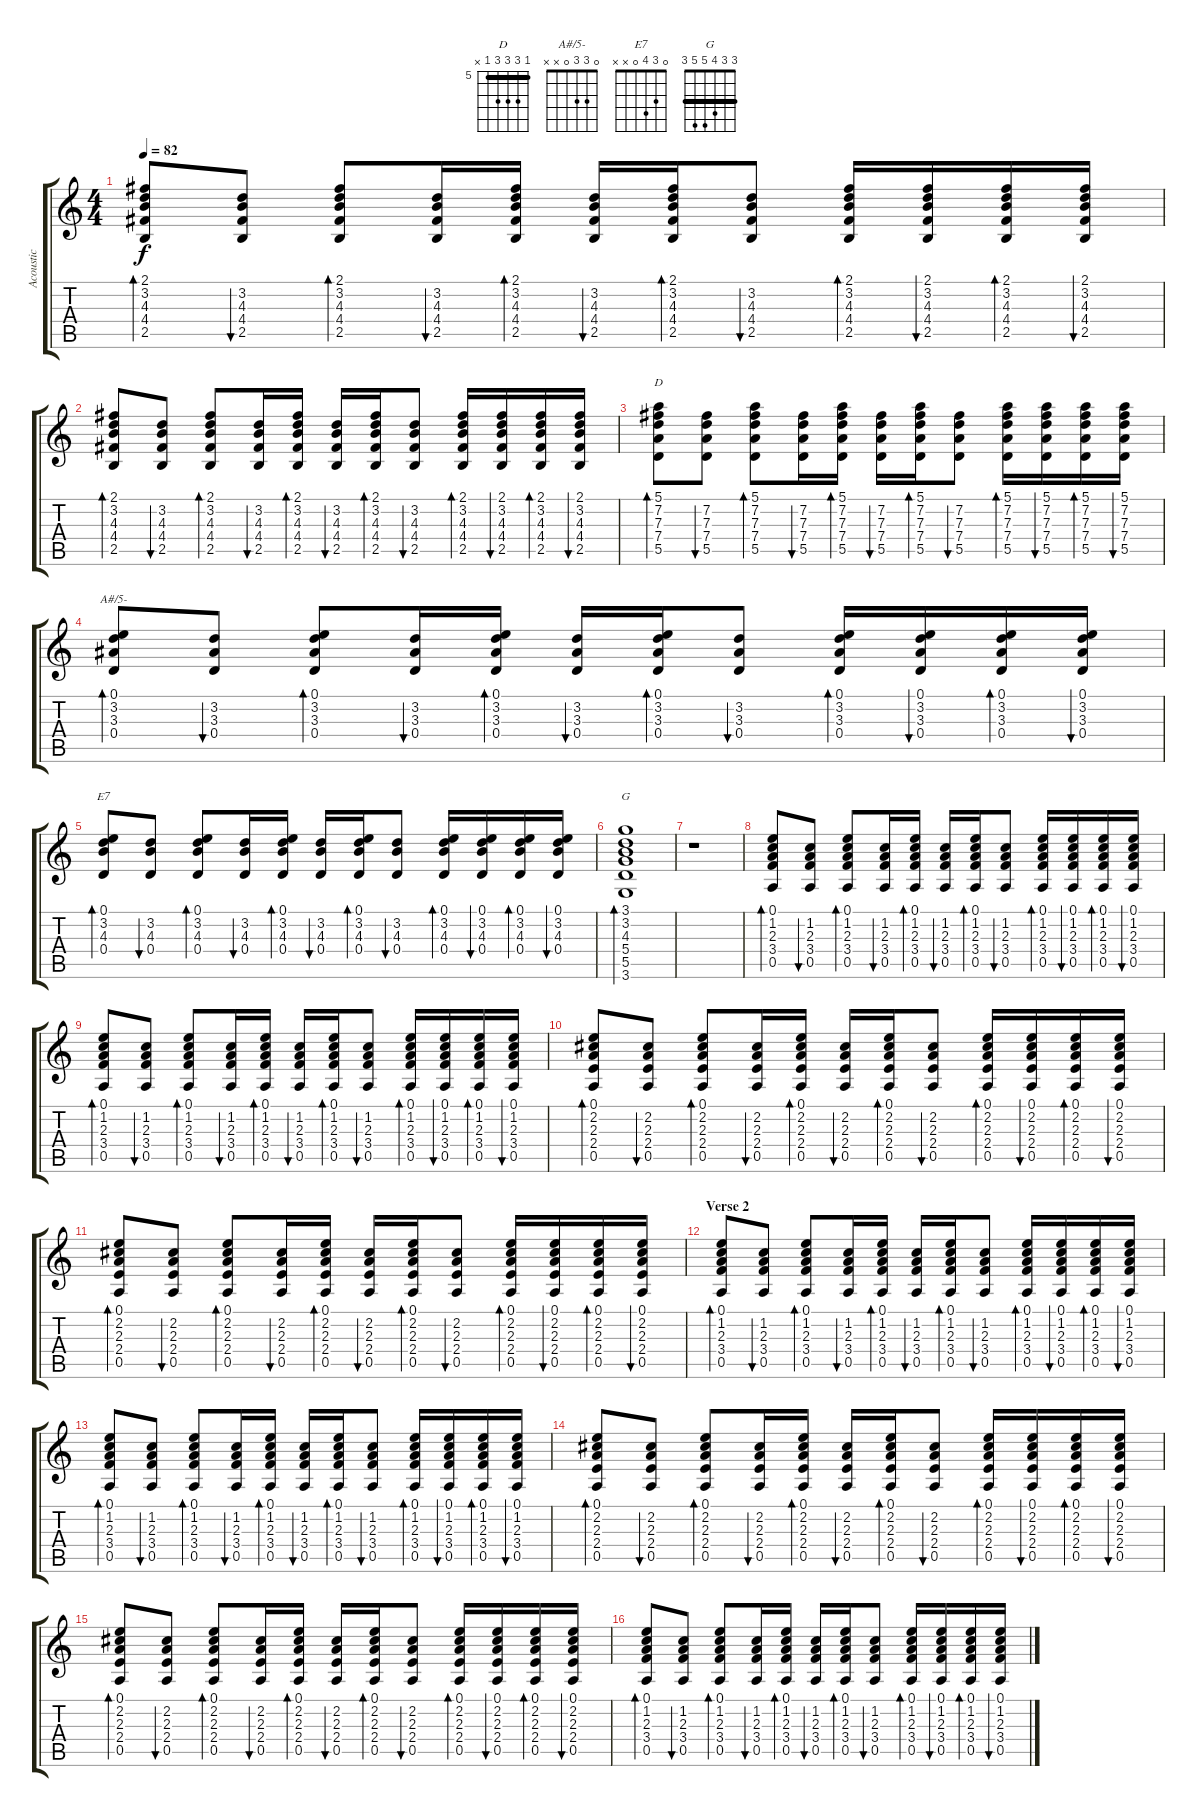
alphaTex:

\track ("Acoustic" "Acoustic") {instrument acousticguitarsteel}
\staff {score tabs}
\tuning (E4 B3 G3 D3 A2 E2) {hide}
\chord ("D" 5 7 7 7 5 x) {firstfret 5 barre 5}
\chord ("A#/5-" 0 3 3 0 x x)
\chord ("E7" 0 3 4 0 x x)
\chord ("G" 3 3 4 5 5 3) {barre 3}
\ts (4 4)
\tempo 82
\clef g2
\ks c
(2.1 3.2 4.3 4.4 2.5).8{bd 60 dy f} (3.2 4.3 4.4 2.5).8{bu 60} (2.1 3.2 4.3 4.4 2.5).8{bd 60} (3.2 4.3 4.4 2.5).16{bu 60} (2.1 3.2 4.3 4.4 2.5).16{bd 60} (3.2 4.3 4.4 2.5).16{bu 60} (2.1 3.2 4.3 4.4 2.5).16{bd 60} (3.2 4.3 4.4 2.5).8{bu 60} (2.1 3.2 4.3 4.4 2.5).16{bd 60} (2.1 3.2 4.3 4.4 2.5).16{bu 60} (2.1 3.2 4.3 4.4 2.5).16{bd 60} (2.1 3.2 4.3 4.4 2.5).16{bu 60} |
(2.1 3.2 4.3 4.4 2.5).8{bd 60} (3.2 4.3 4.4 2.5).8{bu 60} (2.1 3.2 4.3 4.4 2.5).8{bd 60} (3.2 4.3 4.4 2.5).16{bu 60} (2.1 3.2 4.3 4.4 2.5).16{bd 60} (3.2 4.3 4.4 2.5).16{bu 60} (2.1 3.2 4.3 4.4 2.5).16{bd 60} (3.2 4.3 4.4 2.5).8{bu 60} (2.1 3.2 4.3 4.4 2.5).16{bd 60} (2.1 3.2 4.3 4.4 2.5).16{bu 60} (2.1 3.2 4.3 4.4 2.5).16{bd 60} (2.1 3.2 4.3 4.4 2.5).16{bu 60} |
(5.1 7.2 7.3 7.4 5.5).8{bd 60 ch "D"} (7.2 7.3 7.4 5.5).8{bu 60} (5.1 7.2 7.3 7.4 5.5).8{bd 60} (7.2 7.3 7.4 5.5).16{bu 60} (5.1 7.2 7.3 7.4 5.5).16{bd 60} (7.2 7.3 7.4 5.5).16{bu 60} (5.1 7.2 7.3 7.4 5.5).16{bd 60} (7.2 7.3 7.4 5.5).8{bu 60} (5.1 7.2 7.3 7.4 5.5).16{bd 60} (5.1 7.2 7.3 7.4 5.5).16{bu 60} (5.1 7.2 7.3 7.4 5.5).16{bd 60} (5.1 7.2 7.3 7.4 5.5).16{bu 60} |
(0.1 3.2 3.3 0.4).8{bd 60 ch "A#/5-"} (3.2 3.3 0.4).8{bu 60} (0.1 3.2 3.3 0.4).8{bd 60} (3.2 3.3 0.4).16{bu 60} (0.1 3.2 3.3 0.4).16{bd 60} (3.2 3.3 0.4).16{bu 60} (0.1 3.2 3.3 0.4).16{bd 60} (3.2 3.3 0.4).8{bu 60} (0.1 3.2 3.3 0.4).16{bd 60} (0.1 3.2 3.3 0.4).16{bu 60} (0.1 3.2 3.3 0.4).16{bd 60} (0.1 3.2 3.3 0.4).16{bu 60} |
(0.1 3.2 4.3 0.4).8{bd 60 ch "E7"} (3.2 4.3 0.4).8{bu 60} (0.1 3.2 4.3 0.4).8{bd 60} (3.2 4.3 0.4).16{bu 60} (0.1 3.2 4.3 0.4).16{bd 60} (3.2 4.3 0.4).16{bu 60} (0.1 3.2 4.3 0.4).16{bd 60} (3.2 4.3 0.4).8{bu 60} (0.1 3.2 4.3 0.4).16{bd 60} (0.1 3.2 4.3 0.4).16{bu 60} (0.1 3.2 4.3 0.4).16{bd 60} (0.1 3.2 4.3 0.4).16{bu 60} |
(3.1 3.2 4.3 5.4 5.5 3.6).1{bd 120 ch "G"} |
r.1 |
(0.1 1.2 2.3 3.4 0.5).8{bd 60} (1.2 2.3 3.4 0.5).8{bu 60} (0.1 1.2 2.3 3.4 0.5).8{bd 60} (1.2 2.3 3.4 0.5).16{bu 60} (0.1 1.2 2.3 3.4 0.5).16{bd 60} (1.2 2.3 3.4 0.5).16{bu 60} (0.1 1.2 2.3 3.4 0.5).16{bd 60} (1.2 2.3 3.4 0.5).8{bu 60} (0.1 1.2 2.3 3.4 0.5).16{bd 60} (0.1 1.2 2.3 3.4 0.5).16{bu 60} (0.1 1.2 2.3 3.4 0.5).16{bd 60} (0.1 1.2 2.3 3.4 0.5).16{bu 60} |
(0.1 1.2 2.3 3.4 0.5).8{bd 60} (1.2 2.3 3.4 0.5).8{bu 60} (0.1 1.2 2.3 3.4 0.5).8{bd 60} (1.2 2.3 3.4 0.5).16{bu 60} (0.1 1.2 2.3 3.4 0.5).16{bd 60} (1.2 2.3 3.4 0.5).16{bu 60} (0.1 1.2 2.3 3.4 0.5).16{bd 60} (1.2 2.3 3.4 0.5).8{bu 60} (0.1 1.2 2.3 3.4 0.5).16{bd 60} (0.1 1.2 2.3 3.4 0.5).16{bu 60} (0.1 1.2 2.3 3.4 0.5).16{bd 60} (0.1 1.2 2.3 3.4 0.5).16{bu 60} |
(0.1 2.2 2.3 2.4 0.5).8{bd 60} (2.2 2.3 2.4 0.5).8{bu 60} (0.1 2.2 2.3 2.4 0.5).8{bd 60} (2.2 2.3 2.4 0.5).16{bu 60} (0.1 2.2 2.3 2.4 0.5).16{bd 60} (2.2 2.3 2.4 0.5).16{bu 60} (0.1 2.2 2.3 2.4 0.5).16{bd 60} (2.2 2.3 2.4 0.5).8{bu 60} (0.1 2.2 2.3 2.4 0.5).16{bd 60} (0.1 2.2 2.3 2.4 0.5).16{bu 60} (0.1 2.2 2.3 2.4 0.5).16{bd 60} (0.1 2.2 2.3 2.4 0.5).16{bu 60} |
(0.1 2.2 2.3 2.4 0.5).8{bd 60} (2.2 2.3 2.4 0.5).8{bu 60} (0.1 2.2 2.3 2.4 0.5).8{bd 60} (2.2 2.3 2.4 0.5).16{bu 60} (0.1 2.2 2.3 2.4 0.5).16{bd 60} (2.2 2.3 2.4 0.5).16{bu 60} (0.1 2.2 2.3 2.4 0.5).16{bd 60} (2.2 2.3 2.4 0.5).8{bu 60} (0.1 2.2 2.3 2.4 0.5).16{bd 60} (0.1 2.2 2.3 2.4 0.5).16{bu 60} (0.1 2.2 2.3 2.4 0.5).16{bd 60} (0.1 2.2 2.3 2.4 0.5).16{bu 60} |
\section ("" "Verse 2")
(0.1 1.2 2.3 3.4 0.5).8{bd 60} (1.2 2.3 3.4 0.5).8{bu 60} (0.1 1.2 2.3 3.4 0.5).8{bd 60} (1.2 2.3 3.4 0.5).16{bu 60} (0.1 1.2 2.3 3.4 0.5).16{bd 60} (1.2 2.3 3.4 0.5).16{bu 60} (0.1 1.2 2.3 3.4 0.5).16{bd 60} (1.2 2.3 3.4 0.5).8{bu 60} (0.1 1.2 2.3 3.4 0.5).16{bd 60} (0.1 1.2 2.3 3.4 0.5).16{bu 60} (0.1 1.2 2.3 3.4 0.5).16{bd 60} (0.1 1.2 2.3 3.4 0.5).16{bu 60} |
(0.1 1.2 2.3 3.4 0.5).8{bd 60} (1.2 2.3 3.4 0.5).8{bu 60} (0.1 1.2 2.3 3.4 0.5).8{bd 60} (1.2 2.3 3.4 0.5).16{bu 60} (0.1 1.2 2.3 3.4 0.5).16{bd 60} (1.2 2.3 3.4 0.5).16{bu 60} (0.1 1.2 2.3 3.4 0.5).16{bd 60} (1.2 2.3 3.4 0.5).8{bu 60} (0.1 1.2 2.3 3.4 0.5).16{bd 60} (0.1 1.2 2.3 3.4 0.5).16{bu 60} (0.1 1.2 2.3 3.4 0.5).16{bd 60} (0.1 1.2 2.3 3.4 0.5).16{bu 60} |
(0.1 2.2 2.3 2.4 0.5).8{bd 60} (2.2 2.3 2.4 0.5).8{bu 60} (0.1 2.2 2.3 2.4 0.5).8{bd 60} (2.2 2.3 2.4 0.5).16{bu 60} (0.1 2.2 2.3 2.4 0.5).16{bd 60} (2.2 2.3 2.4 0.5).16{bu 60} (0.1 2.2 2.3 2.4 0.5).16{bd 60} (2.2 2.3 2.4 0.5).8{bu 60} (0.1 2.2 2.3 2.4 0.5).16{bd 60} (0.1 2.2 2.3 2.4 0.5).16{bu 60} (0.1 2.2 2.3 2.4 0.5).16{bd 60} (0.1 2.2 2.3 2.4 0.5).16{bu 60} |
(0.1 2.2 2.3 2.4 0.5).8{bd 60} (2.2 2.3 2.4 0.5).8{bu 60} (0.1 2.2 2.3 2.4 0.5).8{bd 60} (2.2 2.3 2.4 0.5).16{bu 60} (0.1 2.2 2.3 2.4 0.5).16{bd 60} (2.2 2.3 2.4 0.5).16{bu 60} (0.1 2.2 2.3 2.4 0.5).16{bd 60} (2.2 2.3 2.4 0.5).8{bu 60} (0.1 2.2 2.3 2.4 0.5).16{bd 60} (0.1 2.2 2.3 2.4 0.5).16{bu 60} (0.1 2.2 2.3 2.4 0.5).16{bd 60} (0.1 2.2 2.3 2.4 0.5).16{bu 60} |
(0.1 1.2 2.3 3.4 0.5).8{bd 60} (1.2 2.3 3.4 0.5).8{bu 60} (0.1 1.2 2.3 3.4 0.5).8{bd 60} (1.2 2.3 3.4 0.5).16{bu 60} (0.1 1.2 2.3 3.4 0.5).16{bd 60} (1.2 2.3 3.4 0.5).16{bu 60} (0.1 1.2 2.3 3.4 0.5).16{bd 60} (1.2 2.3 3.4 0.5).8{bu 60} (0.1 1.2 2.3 3.4 0.5).16{bd 60} (0.1 1.2 2.3 3.4 0.5).16{bu 60} (0.1 1.2 2.3 3.4 0.5).16{bd 60} (0.1 1.2 2.3 3.4 0.5).16{bu 60}
